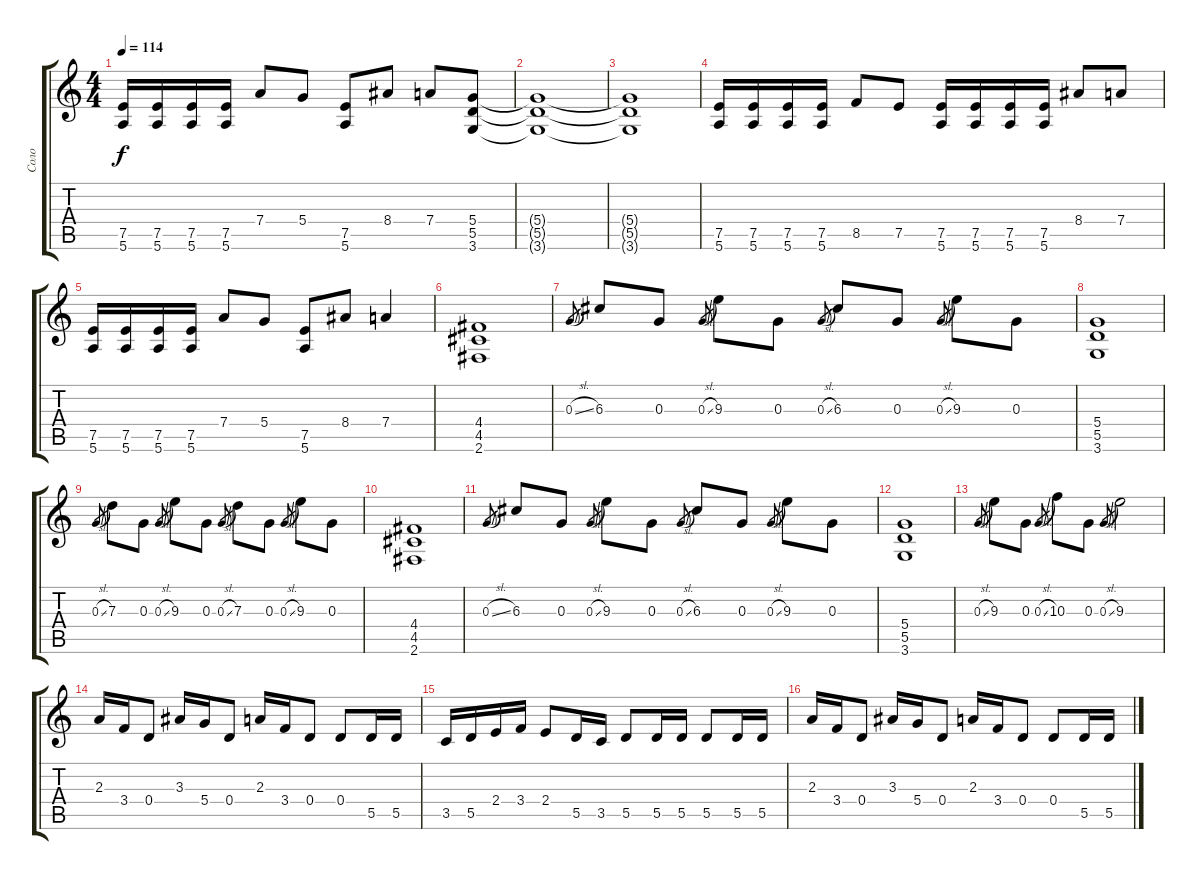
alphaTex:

\track ("Соло" "Соло") {instrument overdrivenguitar}
\staff {score tabs}
\tuning (E4 B3 G3 D3 A2 E2) {hide}
\ts (4 4)
\tempo 114
\clef g2
\ks c
(7.5 5.6).16{dy f} (7.5 5.6).16 (7.5 5.6).16 (7.5 5.6).16 7.4.8 5.4.8 (7.5 5.6).8 8.4.8 7.4.8 (5.4 5.5 3.6).8 |
(5.4{t} 5.5{t} 3.6{t}).1 |
(5.4{t} 5.5{t} 3.6{t}).1 |
(7.5 5.6).16 (7.5 5.6).16 (7.5 5.6).16 (7.5 5.6).16 8.5.8 7.5.8 (7.5 5.6).16 (7.5 5.6).16 (7.5 5.6).16 (7.5 5.6).16 8.4.8 7.4.8 |
(7.5 5.6).16 (7.5 5.6).16 (7.5 5.6).16 (7.5 5.6).16 7.4.8 5.4.8 (7.5 5.6).8 8.4.8 7.4.4 |
(4.4 4.5 2.6).1 |
0.3{sl}.8{gr} 6.3.8 0.3.8 0.3{sl}.8{gr} 9.3.8 0.3.8 0.3{sl}.8{gr} 6.3.8 0.3.8 0.3{sl}.8{gr} 9.3.8 0.3.8 |
(5.4 5.5 3.6).1 |
0.3{sl}.8{gr} 7.3.8 0.3.8 0.3{sl}.8{gr} 9.3.8 0.3.8 0.3{sl}.8{gr} 7.3.8 0.3.8 0.3{sl}.8{gr} 9.3.8 0.3.8 |
(4.4 4.5 2.6).1 |
0.3{sl}.8{gr} 6.3.8 0.3.8 0.3{sl}.8{gr} 9.3.8 0.3.8 0.3{sl}.8{gr} 6.3.8 0.3.8 0.3{sl}.8{gr} 9.3.8 0.3.8 |
(5.4 5.5 3.6).1 |
0.3{sl}.8{gr} 9.3.8 0.3.8 0.3{sl}.8{gr} 10.3.8 0.3.8 0.3{sl}.8{gr} 9.3.2 |
2.3.16 3.4.16 0.4.8 3.3.16 5.4.16 0.4.8 2.3.16 3.4.16 0.4.8 0.4.8 5.5.16 5.5.16 |
3.5.16 5.5.16 2.4.16 3.4.16 2.4.8 5.5.16 3.5.16 5.5.8 5.5.16 5.5.16 5.5.8 5.5.16 5.5.16 |
2.3.16 3.4.16 0.4.8 3.3.16 5.4.16 0.4.8 2.3.16 3.4.16 0.4.8 0.4.8 5.5.16 5.5.16
